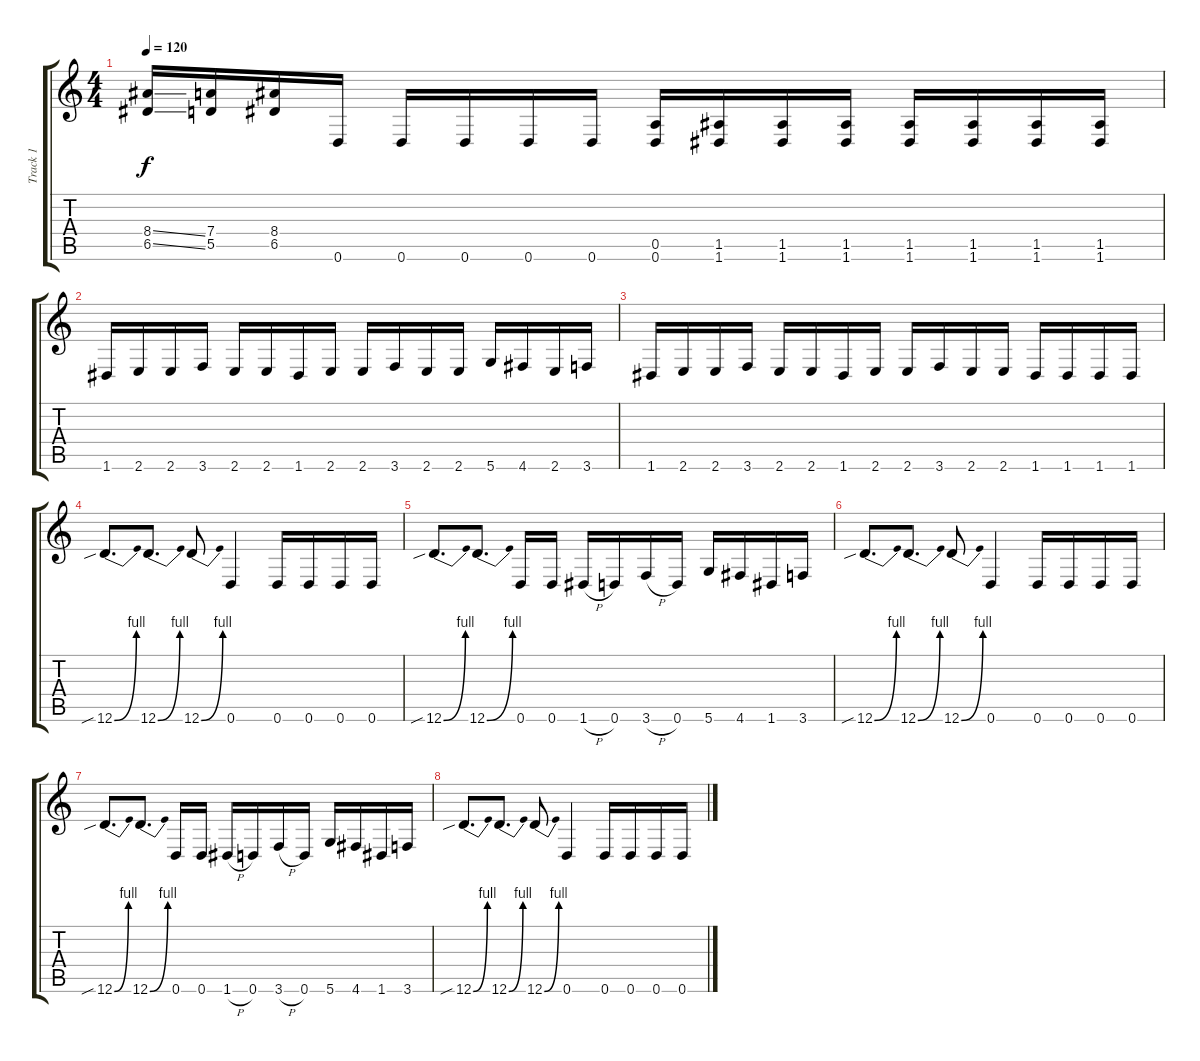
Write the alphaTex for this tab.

\track ("Track 1" "Track 1") {instrument distortionguitar}
\staff {score tabs}
\tuning (E4 B3 G3 D3 A2 D2) {hide}
\ts (4 4)
\tempo 120
\clef g2
\ks c
(8.4{ss} 6.5{ss}).16{dy f} (7.4 5.5).16 (8.4 6.5).16 0.6.16 0.6.16 0.6.16 0.6.16 0.6.16 (0.5 0.6).16 (1.5 1.6).16 (1.5 1.6).16 (1.5 1.6).16 (1.5 1.6).16 (1.5 1.6).16 (1.5 1.6).16 (1.5 1.6).16 |
1.6.16 2.6.16 2.6.16 3.6.16 2.6.16 2.6.16 1.6.16 2.6.16 2.6.16 3.6.16 2.6.16 2.6.16 5.6.16 4.6.16 2.6.16 3.6.16 |
1.6.16 2.6.16 2.6.16 3.6.16 2.6.16 2.6.16 1.6.16 2.6.16 2.6.16 3.6.16 2.6.16 2.6.16 1.6.16 1.6.16 1.6.16 1.6.16 |
12.6{be (bend 0 0 60 4) sib}.8{d} 12.6{be (bend 0 0 60 4)}.8{d} 12.6{be (bend 0 0 60 4)}.8 0.6.4 0.6.16 0.6.16 0.6.16 0.6.16 |
12.6{be (bend 0 0 60 4) sib}.8{d} 12.6{be (bend 0 0 60 4)}.8{d} 0.6.16 0.6.16 1.6{h}.16 0.6.16 3.6{h}.16 0.6.16 5.6.16 4.6.16 1.6.16 3.6.16 |
12.6{be (bend 0 0 60 4) sib}.8{d} 12.6{be (bend 0 0 60 4)}.8{d} 12.6{be (bend 0 0 60 4)}.8 0.6.4 0.6.16 0.6.16 0.6.16 0.6.16 |
12.6{be (bend 0 0 60 4) sib}.8{d} 12.6{be (bend 0 0 60 4)}.8{d} 0.6.16 0.6.16 1.6{h}.16 0.6.16 3.6{h}.16 0.6.16 5.6.16 4.6.16 1.6.16 3.6.16 |
12.6{be (bend 0 0 60 4) sib}.8{d} 12.6{be (bend 0 0 60 4)}.8{d} 12.6{be (bend 0 0 60 4)}.8 0.6.4 0.6.16 0.6.16 0.6.16 0.6.16
